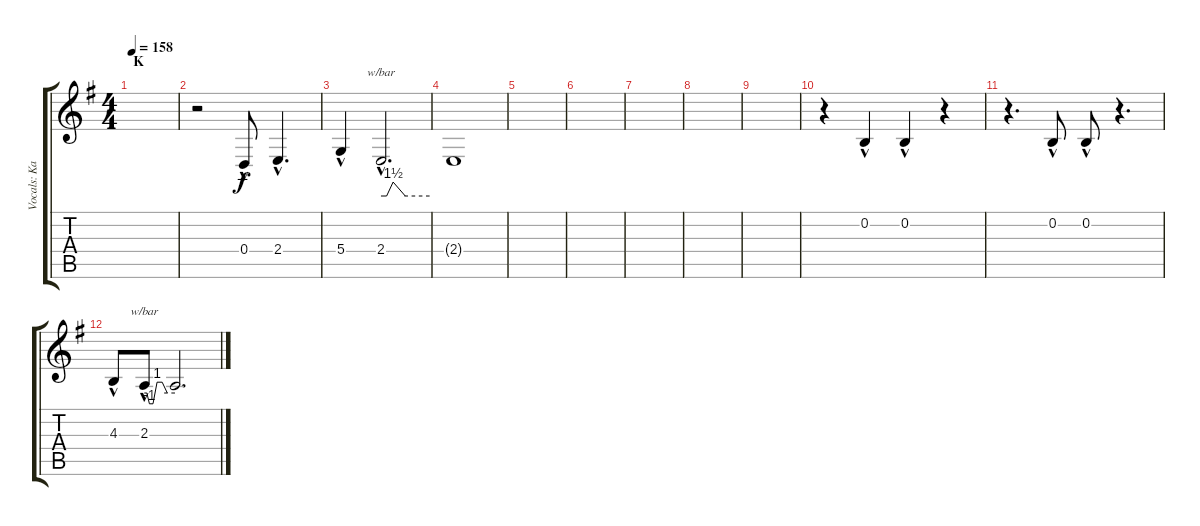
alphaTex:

\track ("Vocals: Kal" "Vocals: Ka") {instrument lead2sawtooth}
\staff {score tabs}
\tuning (E4 B3 G3 D3 A2 E2) {hide}
\ts (4 4)
\section ("" "K")
\tempo 158
\clef g2
\ks g
|
r.2 0.4{hac}.8 2.4{hac}.4{d} |
5.4{hac}.4 2.4{hac}.2{d tbe (custom default 0 0 7 0 15 6 30 0 60 0)} |
2.4{t}.1 |
|
|
|
|
|
r.4 0.2{hac}.4 0.2{hac}.4 r.4 |
r.4{d} 0.2{hac}.8 0.2{hac}.8 r.4{d} |
4.3{hac}.8 2.3{hac}.8{tbe (custom default 0 0 5 0 10 -4 17 -4 25 4 35 4 45 0 60 0)} 2.3{t}.2{d}
